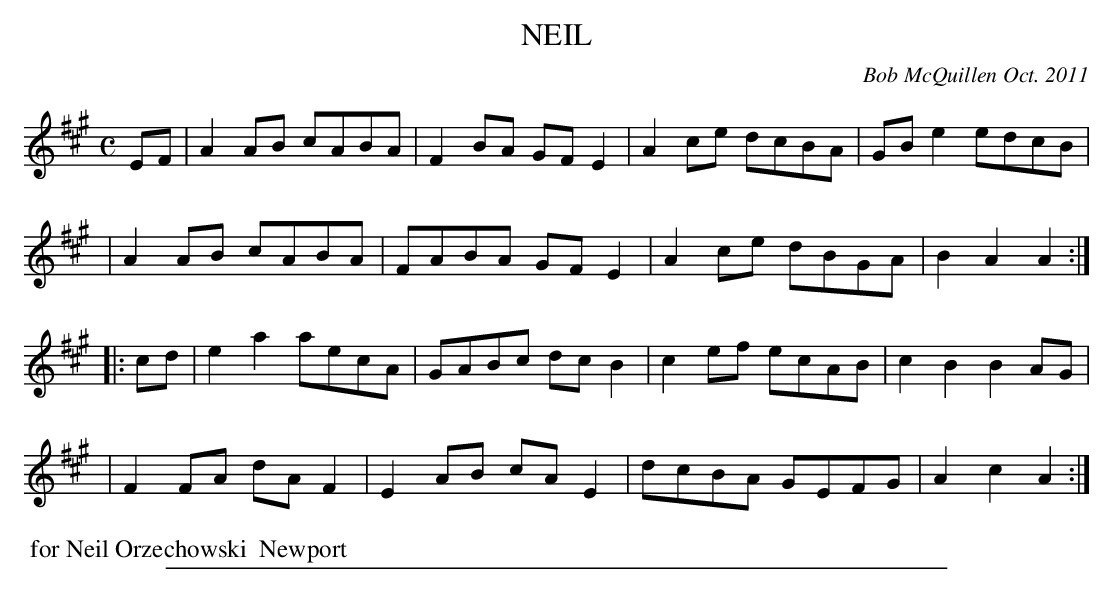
X:1
T: NEIL
C: Bob McQuillen Oct. 2011
M: C
L: 1/8
K: A
EF \
| A2AB cABA | F2BA GFE2 | A2ce dcBA | GBe2 edcB |
| A2AB cABA | FABA GFE2 | A2ce dBGA | B2A2 A2 :|
|: cd \
| e2a2 aecA | GABc dcB2 | c2ef ecAB | c2B2 B2AG |
| F2FA dAF2 | E2AB cAE2 | dcBA GEFG | A2c2 A2 :|
